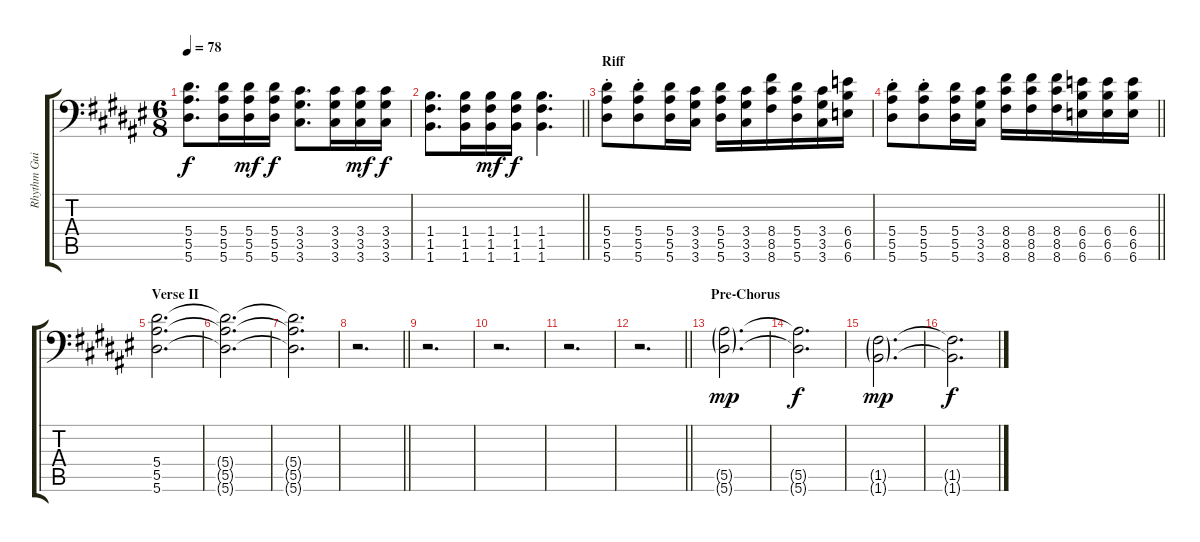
\track ("Rhythm Guitar (Studio)" "Rhythm Gui") {instrument distortionguitar}
\staff {score tabs}
\tuning (C4 G3 Eb3 Bb2 F2 Bb1) {hide}
\ts (6 8)
\tempo 78
\clef f4
\ks d#minor
(5.4 5.5 5.6).8{d dy f} (5.4 5.5 5.6).16 (5.4 5.5 5.6).16{dy mf} (5.4 5.5 5.6).16{dy f} (3.4 3.5 3.6).8{d} (3.4 3.5 3.6).16 (3.4 3.5 3.6).16{dy mf} (3.4 3.5 3.6).16{dy f} |
\barLineRight lightlight
(1.4 1.5 1.6).8{d} (1.4 1.5 1.6).16 (1.4 1.5 1.6).16{dy mf} (1.4 1.5 1.6).16{dy f} (1.4 1.5 1.6).4{d} |
\section ("" "Riff")
(5.4{st} 5.5{st} 5.6{st}).8 (5.4{st} 5.5{st} 5.6{st}).8 (5.4 5.5 5.6).16 (3.4 3.5 3.6).16 (5.4 5.5 5.6).16 (3.4 3.5 3.6).16 (8.4 8.5 8.6).16 (5.4 5.5 5.6).16 (3.4 3.5 3.6).16 (6.4 6.5 6.6).16 |
\barLineRight lightlight
(5.4{st} 5.5{st} 5.6{st}).8 (5.4{st} 5.5{st} 5.6{st}).8 (5.4 5.5 5.6).16 (3.4 3.5 3.6).16 (8.4 8.5 8.6).16 (8.4 8.5 8.6).16 (8.4 8.5 8.6).16 (6.4 6.5 6.6).16 (6.4 6.5 6.6).16 (6.4 6.5 6.6).16 |
\section ("" "Verse II")
(5.4 5.5 5.6).2{d volume 2} |
(5.4{t} 5.5{t} 5.6{t}).2{d} |
(5.4{t} 5.5{t} 5.6{t}).2{d} |
\barLineRight lightlight
r.2{d} |
r.2{d} |
r.2{d} |
r.2{d} |
\barLineRight lightlight
r.2{d} |
\section ("" "Pre-Chorus")
(5.5{g} 5.6{g}).2{d dy mp volume 13 balance 8} |
(5.5{t} 5.6{t}).2{d dy f} |
(1.5{g} 1.6{g}).2{d dy mp} |
(1.5{t} 1.6{t}).2{d dy f}
